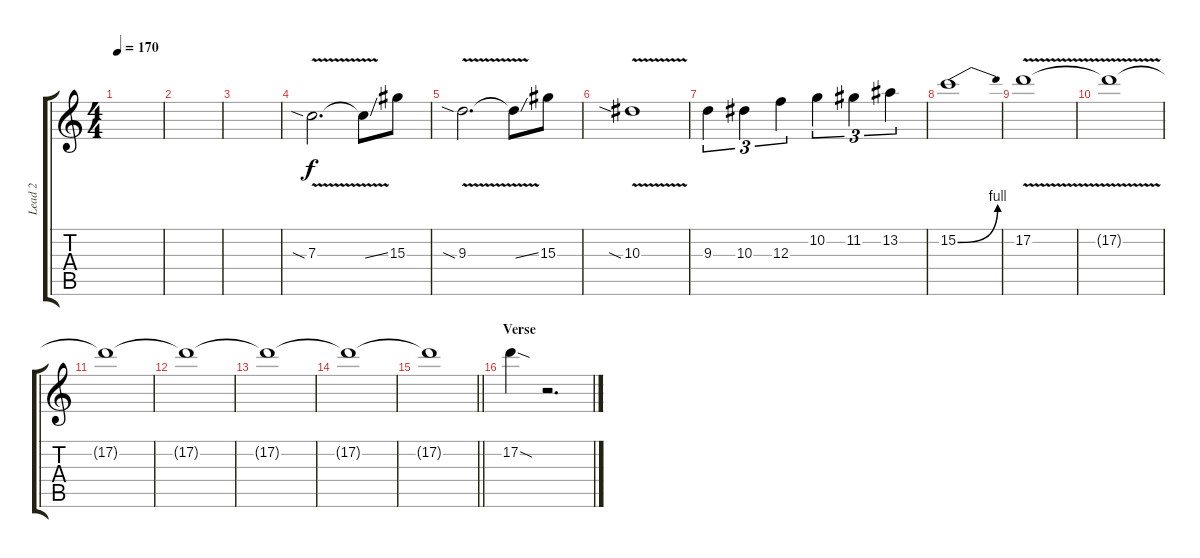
\track ("Lead 2" "Lead 2") {instrument distortionguitar}
\staff {score tabs}
\tuning (D4 A3 F3 C3 G2 C2) {hide}
\ts (4 4)
\tempo 170
\clef g2
\ks c
|
|
|
7.3{v sia}.2{d} 7.3{ss t}.8 15.3.8 |
9.3{v sia}.2{d} 9.3{ss t}.8 15.3.8 |
10.3{v sia}.1 |
9.3.4{tu (3 2)} 10.3.4{tu (3 2)} 12.3.4{tu (3 2)} 10.2.4{tu (3 2)} 11.2.4{tu (3 2)} 13.2.4{tu (3 2)} |
15.2{be (bend 0 0 60 4)}.1 |
17.2{v}.1 |
17.2{t}.1 |
17.2{t}.1 |
17.2{t}.1 |
17.2{t}.1 |
17.2{t}.1 |
\barLineRight lightlight
17.2{t}.1 |
\section ("" "Verse")
17.2{sod}.4 r.2{d}
